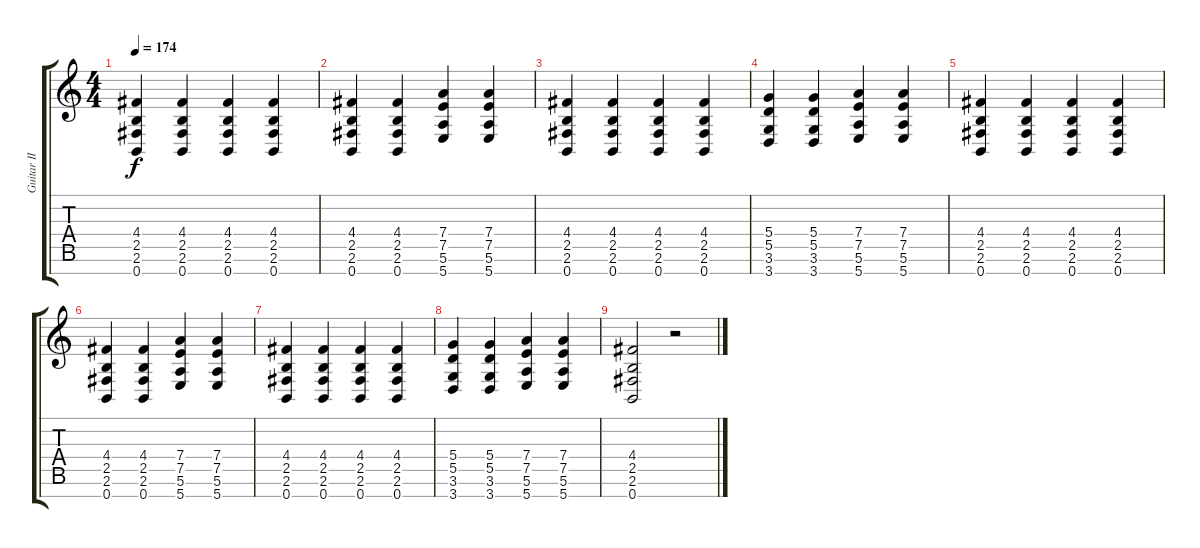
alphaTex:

\track ("Guitar II" "Guitar II") {instrument distortionguitar}
\staff {score tabs}
\tuning (E4 B3 G3 D3 A2 E2 B1) {hide}
\ts (4 4)
\tempo 174
\clef g2
\ks c
(4.4 2.5 2.6 0.7).4{dy f} (4.4 2.5 2.6 0.7).4 (4.4 2.5 2.6 0.7).4 (4.4 2.5 2.6 0.7).4 |
(4.4 2.5 2.6 0.7).4 (4.4 2.5 2.6 0.7).4 (7.4 7.5 5.6 5.7).4 (7.4 7.5 5.6 5.7).4 |
(4.4 2.5 2.6 0.7).4 (4.4 2.5 2.6 0.7).4 (4.4 2.5 2.6 0.7).4 (4.4 2.5 2.6 0.7).4 |
(5.4 5.5 3.6 3.7).4 (5.4 5.5 3.6 3.7).4 (7.4 7.5 5.6 5.7).4 (7.4 7.5 5.6 5.7).4 |
(4.4 2.5 2.6 0.7).4 (4.4 2.5 2.6 0.7).4 (4.4 2.5 2.6 0.7).4 (4.4 2.5 2.6 0.7).4 |
(4.4 2.5 2.6 0.7).4 (4.4 2.5 2.6 0.7).4 (7.4 7.5 5.6 5.7).4 (7.4 7.5 5.6 5.7).4 |
(4.4 2.5 2.6 0.7).4 (4.4 2.5 2.6 0.7).4 (4.4 2.5 2.6 0.7).4 (4.4 2.5 2.6 0.7).4 |
(5.4 5.5 3.6 3.7).4 (5.4 5.5 3.6 3.7).4 (7.4 7.5 5.6 5.7).4 (7.4 7.5 5.6 5.7).4 |
(4.4 2.5 2.6 0.7).2 r.2
